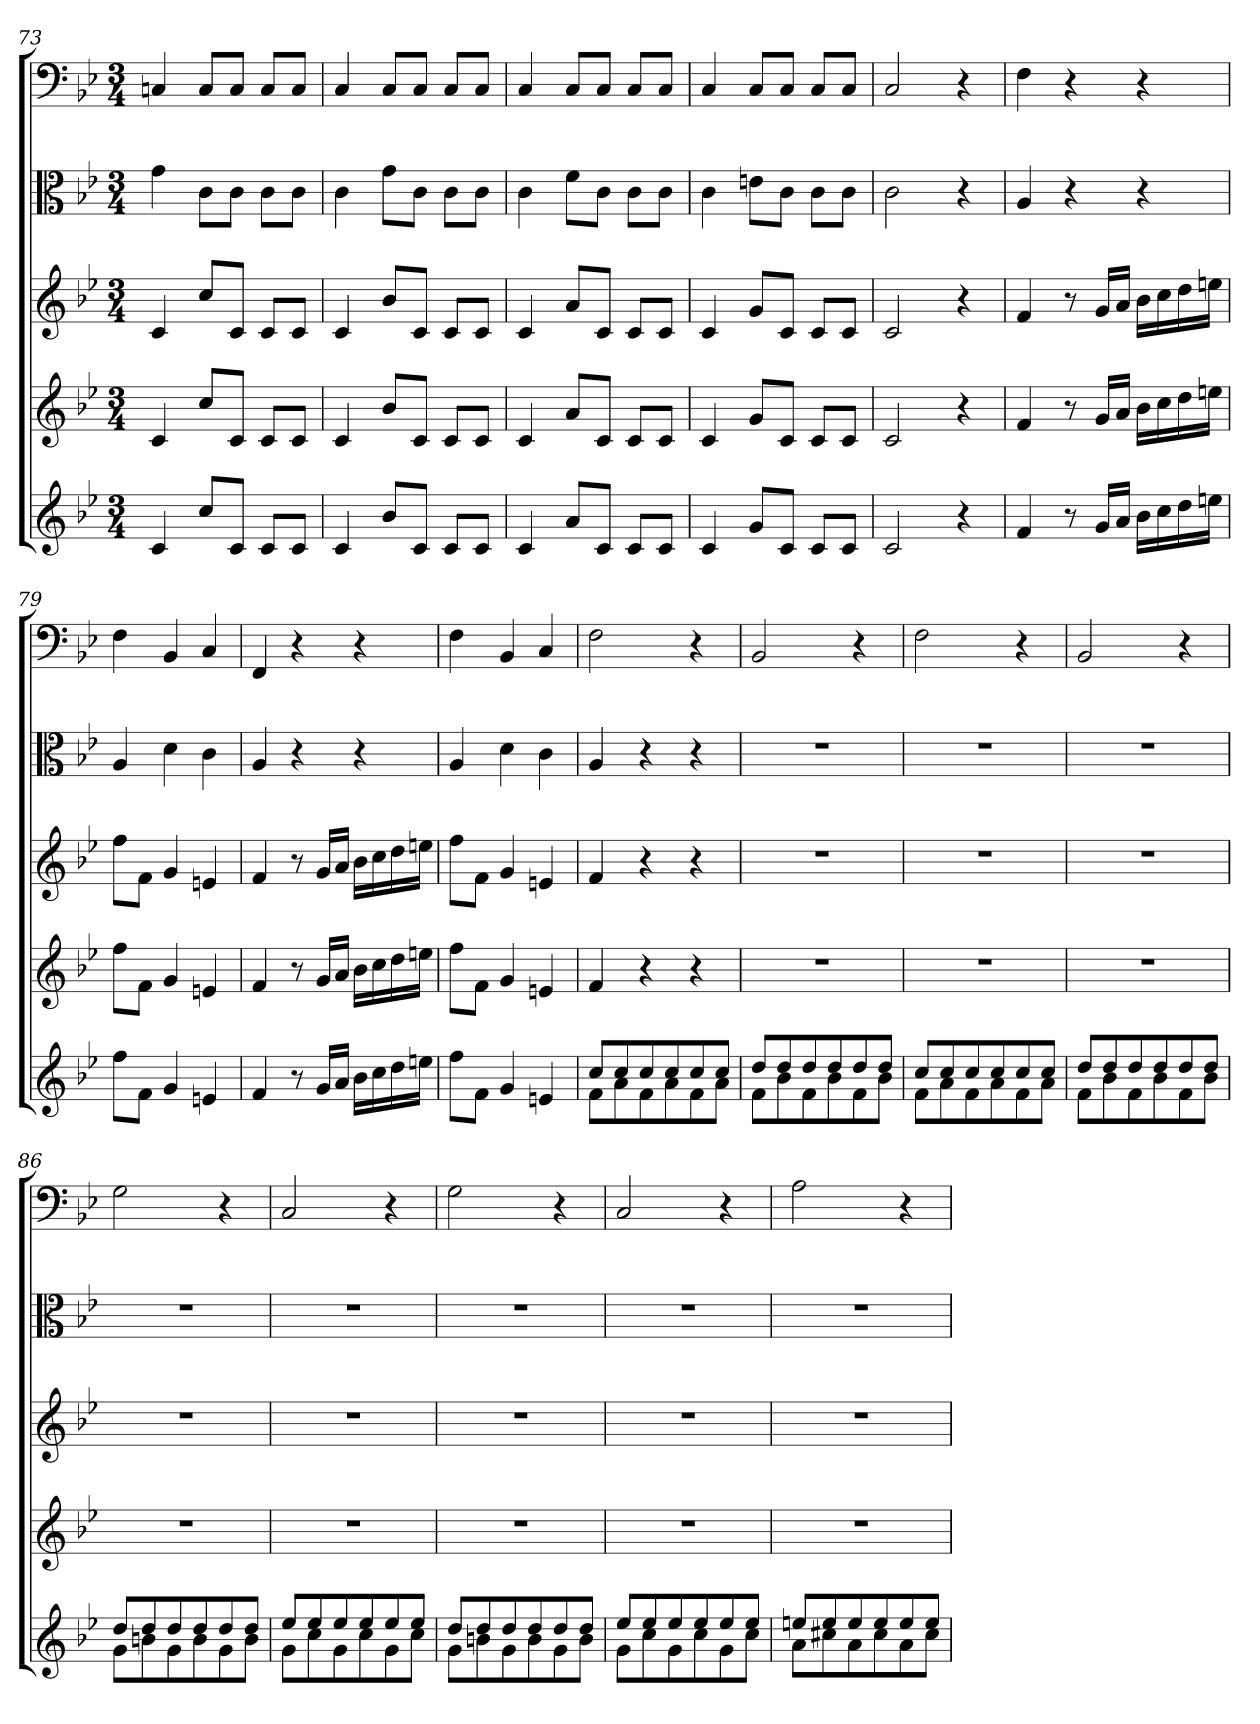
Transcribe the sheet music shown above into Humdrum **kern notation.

**kern	**kern	**kern	**kern	**kern
*part5	*part4	*part3	*part2	*part1
*staff5	*staff4	*staff3	*staff2	*staff1
*clefG2	*clefG2	*clefG2	*clefC3	*clefF4
*k[b-e-]	*k[b-e-]	*k[b-e-]	*k[b-e-]	*k[b-e-]
*B-:	*B-:	*B-:	*B-:	*B-:
*M3/4	*M3/4	*M3/4	*M3/4	*M3/4
=73	=73	=73	=73	=73
4c/	4c/	4c/	4g\	4Cn/
8cc/L	8cc/L	8cc/L	8c\L	8C/L
8c/J	8c/J	8c/J	8c\J	8C/J
8c/L	8c/L	8c/L	8c\L	8C/L
8c/J	8c/J	8c/J	8c\J	8C/J
=74	=74	=74	=74	=74
4c/	4c/	4c/	4c\	4C/
8b-/L	8b-/L	8b-/L	8g\L	8C/L
8c/J	8c/J	8c/J	8c\J	8C/J
8c/L	8c/L	8c/L	8c\L	8C/L
8c/J	8c/J	8c/J	8c\J	8C/J
=75	=75	=75	=75	=75
4c/	4c/	4c/	4c\	4C/
8a/L	8a/L	8a/L	8f\L	8C/L
8c/J	8c/J	8c/J	8c\J	8C/J
8c/L	8c/L	8c/L	8c\L	8C/L
8c/J	8c/J	8c/J	8c\J	8C/J
=76	=76	=76	=76	=76
4c/	4c/	4c/	4c\	4C/
8g/L	8g/L	8g/L	8en\L	8C/L
8c/J	8c/J	8c/J	8c\J	8C/J
8c/L	8c/L	8c/L	8c\L	8C/L
8c/J	8c/J	8c/J	8c\J	8C/J
=77	=77	=77	=77	=77
2c/	2c/	2c/	2c\	2C/
4r	4r	4r	4r	4r
=78	=78	=78	=78	=78
4f/	4f/	4f/	4A/	4F\
8r	8r	8r	4r	4r
16g/LL	16g/LL	16g/LL	.	.
16a/JJ	16a/JJ	16a/JJ	.	.
16b-\LL	16b-\LL	16b-\LL	4r	4r
16cc\	16cc\	16cc\	.	.
16dd\	16dd\	16dd\	.	.
16een\JJ	16een\JJ	16een\JJ	.	.
=79	=79	=79	=79	=79
8ff\L	8ff\L	8ff\L	4A/	4F\
8f\J	8f\J	8f\J	.	.
4g/	4g/	4g/	4d\	4BB-/
4en/	4en/	4en/	4c\	4C/
=80	=80	=80	=80	=80
4f/	4f/	4f/	4A/	4FF/
8r	8r	8r	4r	4r
16g/LL	16g/LL	16g/LL	.	.
16a/JJ	16a/JJ	16a/JJ	.	.
16b-\LL	16b-\LL	16b-\LL	4r	4r
16cc\	16cc\	16cc\	.	.
16dd\	16dd\	16dd\	.	.
16een\JJ	16een\JJ	16een\JJ	.	.
=81	=81	=81	=81	=81
8ff\L	8ff\L	8ff\L	4A/	4F\
8f\J	8f\J	8f\J	.	.
4g/	4g/	4g/	4d\	4BB-/
4en/	4en/	4en/	4c\	4C/
=82	=82	=82	=82	=82
*^	*	*	*	*
8cc/L	8f\L	4f/	4f/	4A/	2F\
8cc/	8a\	.	.	.	.
8cc/	8f\	4r	4r	4r	.
8cc/	8a\	.	.	.	.
8cc/	8f\	4r	4r	4r	4r
8cc/J	8a\J	.	.	.	.
=83	=83	=83	=83	=83	=83
8dd/L	8f\L	2.r	2.r	2.r	2BB-/
8dd/	8b-\	.	.	.	.
8dd/	8f\	.	.	.	.
8dd/	8b-\	.	.	.	.
8dd/	8f\	.	.	.	4r
8dd/J	8b-\J	.	.	.	.
=84	=84	=84	=84	=84	=84
8cc/L	8f\L	2.r	2.r	2.r	2F\
8cc/	8a\	.	.	.	.
8cc/	8f\	.	.	.	.
8cc/	8a\	.	.	.	.
8cc/	8f\	.	.	.	4r
8cc/J	8a\J	.	.	.	.
=85	=85	=85	=85	=85	=85
8dd/L	8f\L	2.r	2.r	2.r	2BB-/
8dd/	8b-\	.	.	.	.
8dd/	8f\	.	.	.	.
8dd/	8b-\	.	.	.	.
8dd/	8f\	.	.	.	4r
8dd/J	8b-\J	.	.	.	.
=86	=86	=86	=86	=86	=86
8dd/L	8g\L	2.r	2.r	2.r	2G\
8dd/	8bn\	.	.	.	.
8dd/	8g\	.	.	.	.
8dd/	8b\	.	.	.	.
8dd/	8g\	.	.	.	4r
8dd/J	8b\J	.	.	.	.
=87	=87	=87	=87	=87	=87
8ee-/L	8g\L	2.r	2.r	2.r	2C/
8ee-/	8cc\	.	.	.	.
8ee-/	8g\	.	.	.	.
8ee-/	8cc\	.	.	.	.
8ee-/	8g\	.	.	.	4r
8ee-/J	8cc\J	.	.	.	.
=88	=88	=88	=88	=88	=88
8dd/L	8g\L	2.r	2.r	2.r	2G\
8dd/	8bn\	.	.	.	.
8dd/	8g\	.	.	.	.
8dd/	8b\	.	.	.	.
8dd/	8g\	.	.	.	4r
8dd/J	8b\J	.	.	.	.
=89	=89	=89	=89	=89	=89
8ee-/L	8g\L	2.r	2.r	2.r	2C/
8ee-/	8cc\	.	.	.	.
8ee-/	8g\	.	.	.	.
8ee-/	8cc\	.	.	.	.
8ee-/	8g\	.	.	.	4r
8ee-/J	8cc\J	.	.	.	.
=90	=90	=90	=90	=90	=90
8een/L	8a\L	2.r	2.r	2.r	2A\
8ee/	8cc#X\	.	.	.	.
8ee/	8a\	.	.	.	.
8ee/	8cc#\	.	.	.	.
8ee/	8a\	.	.	.	4r
8ee/J	8cc#\J	.	.	.	.
*v	*v	*	*	*	*
=	=	=	=	=
*-	*-	*-	*-	*-
